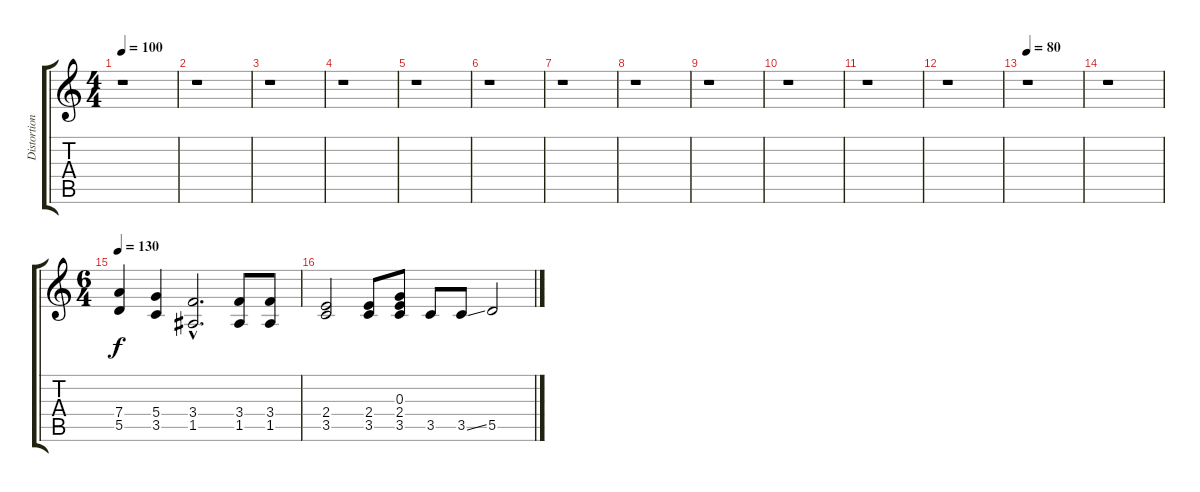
\track ("Distortion Gtr1" "Distortion") {instrument distortionguitar}
\staff {score tabs}
\tuning (E4 B3 G3 D3 A2 E2) {hide}
\ts (4 4)
\tempo 100
\clef g2
\ks c
r.1{dy f} |
r.1 |
r.1 |
r.1 |
r.1 |
r.1 |
r.1 |
r.1 |
r.1 |
r.1 |
r.1 |
r.1 |
\tempo 80
r.1 |
r.1 |
\ts (6 4)
\tempo 130
(7.4 5.5).4 (5.4 3.5).4 (3.4{hac} 1.5{hac}).2{d} (3.4 1.5).8 (3.4 1.5).8 |
(2.4 3.5).2 (2.4 3.5).8 (0.3 2.4 3.5).8 3.5.8 3.5{ss}.8 5.5.2
